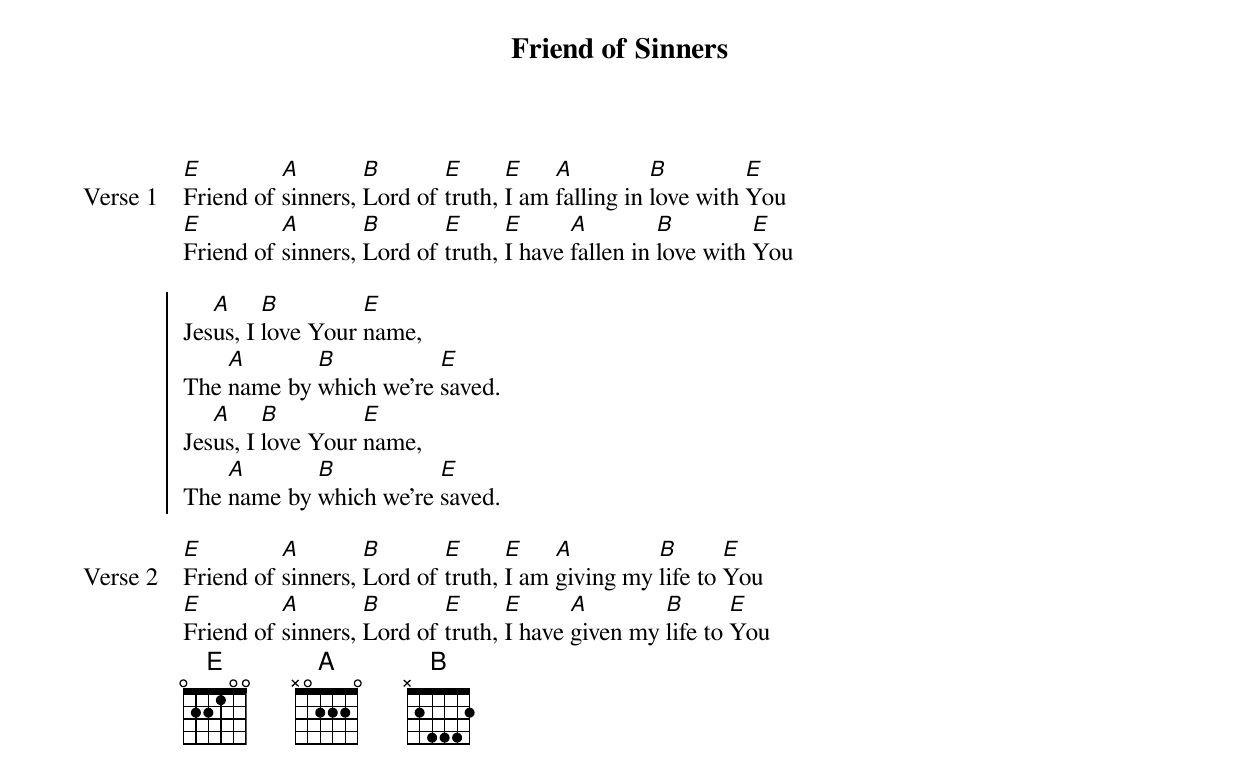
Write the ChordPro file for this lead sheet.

{title: Friend of Sinners}
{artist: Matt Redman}
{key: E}

{start_of_verse: Verse 1}
[E]Friend of [A]sinners, [B]Lord of [E]truth, [E]I am [A]falling in [B]love with [E]You
[E]Friend of [A]sinners, [B]Lord of [E]truth, [E]I have [A]fallen in [B]love with [E]You
{end_of_verse}

{start_of_chorus}
Jes[A]us, I [B]love Your [E]name,
The [A]name by [B]which we're [E]saved.
Jes[A]us, I [B]love Your [E]name,
The [A]name by [B]which we're [E]saved.
{end_of_chorus}

{start_of_verse: Verse 2}
[E]Friend of [A]sinners, [B]Lord of [E]truth, [E]I am [A]giving my [B]life to [E]You
[E]Friend of [A]sinners, [B]Lord of [E]truth, [E]I have [A]given my [B]life to [E]You
{end_of_verse}
